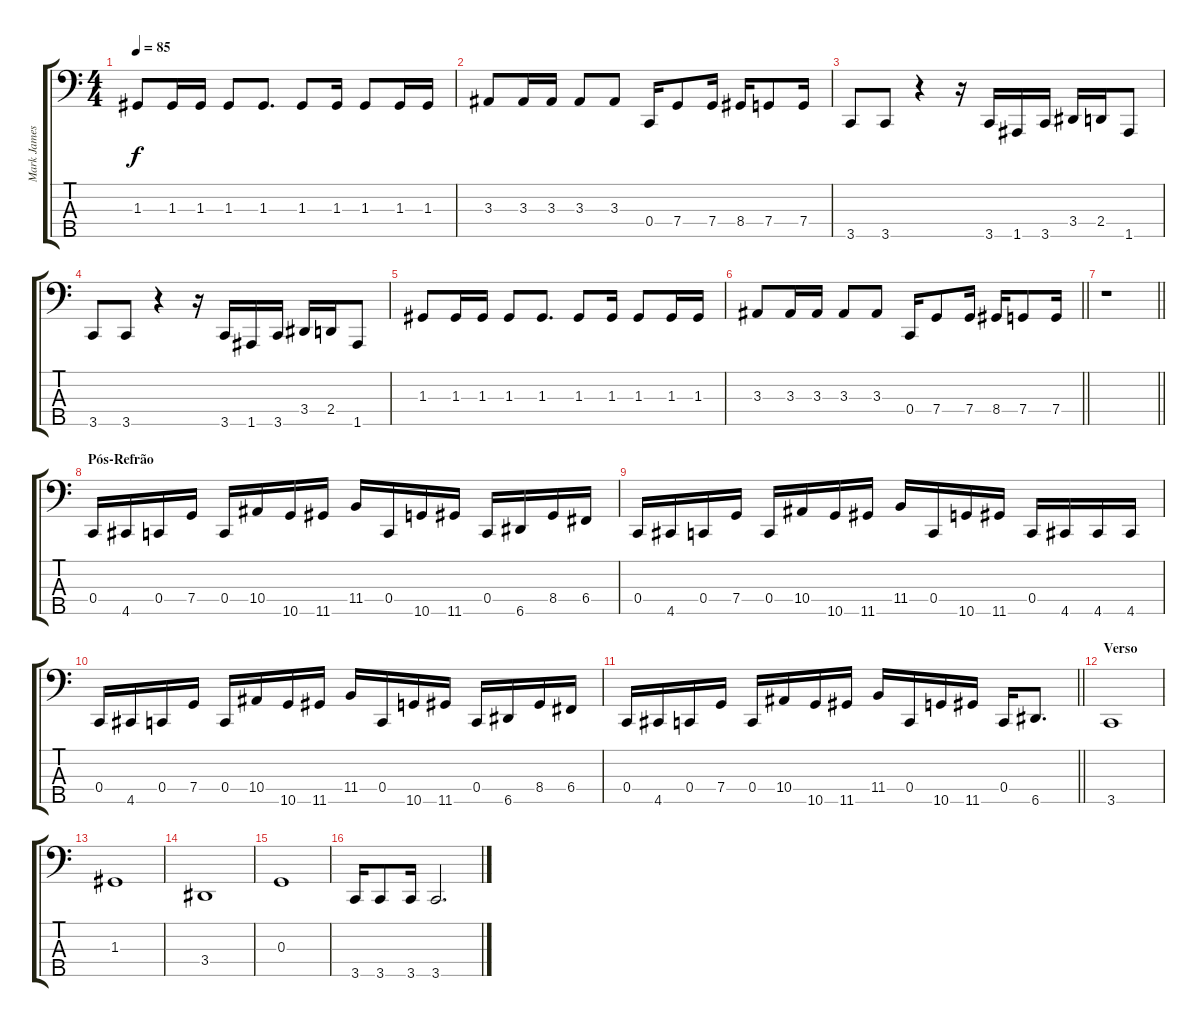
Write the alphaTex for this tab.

\track ("Mark James" "Mark James") {instrument electricbassfinger}
\staff {score tabs}
\tuning (F2 C2 G1 C1 A0) {hide}
\ts (4 4)
\tempo 85
\clef f4
\ks c
1.3.8{dy f} 1.3.16 1.3.16 1.3.8 1.3.8{d} 1.3.8 1.3.16 1.3.8 1.3.16 1.3.16 |
3.3.8 3.3.16 3.3.16 3.3.8 3.3.8 0.4.16 7.4.8 7.4.16 8.4.16 7.4.8 7.4.16 |
3.5.8 3.5.8 r.4 r.16 3.5.16 1.5.16 3.5.16 3.4.16 2.4.16 1.5.8 |
3.5.8 3.5.8 r.4 r.16 3.5.16 1.5.16 3.5.16 3.4.16 2.4.16 1.5.8 |
1.3.8 1.3.16 1.3.16 1.3.8 1.3.8{d} 1.3.8 1.3.16 1.3.8 1.3.16 1.3.16 |
\barLineRight lightlight
3.3.8 3.3.16 3.3.16 3.3.8 3.3.8 0.4.16 7.4.8 7.4.16 8.4.16 7.4.8 7.4.16 |
\section ("" "")
\barLineRight lightlight
r.1 |
\section ("" "Pós-Refrão")
0.4.16 4.5.16 0.4.16 7.4.16 0.4.16 10.4.16 10.5.16 11.5.16 11.4.16 0.4.16 10.5.16 11.5.16 0.4.16 6.5.16 8.4.16 6.4.16 |
0.4.16 4.5.16 0.4.16 7.4.16 0.4.16 10.4.16 10.5.16 11.5.16 11.4.16 0.4.16 10.5.16 11.5.16 0.4.16 4.5.16 4.5.16 4.5.16 |
0.4.16 4.5.16 0.4.16 7.4.16 0.4.16 10.4.16 10.5.16 11.5.16 11.4.16 0.4.16 10.5.16 11.5.16 0.4.16 6.5.16 8.4.16 6.4.16 |
\barLineRight lightlight
0.4.16 4.5.16 0.4.16 7.4.16 0.4.16 10.4.16 10.5.16 11.5.16 11.4.16 0.4.16 10.5.16 11.5.16 0.4.16 6.5.8{d} |
\section ("" "Verso")
3.5.1 |
1.3.1 |
3.4.1 |
0.3.1 |
3.5.16 3.5.8 3.5.16 3.5.2{d}
